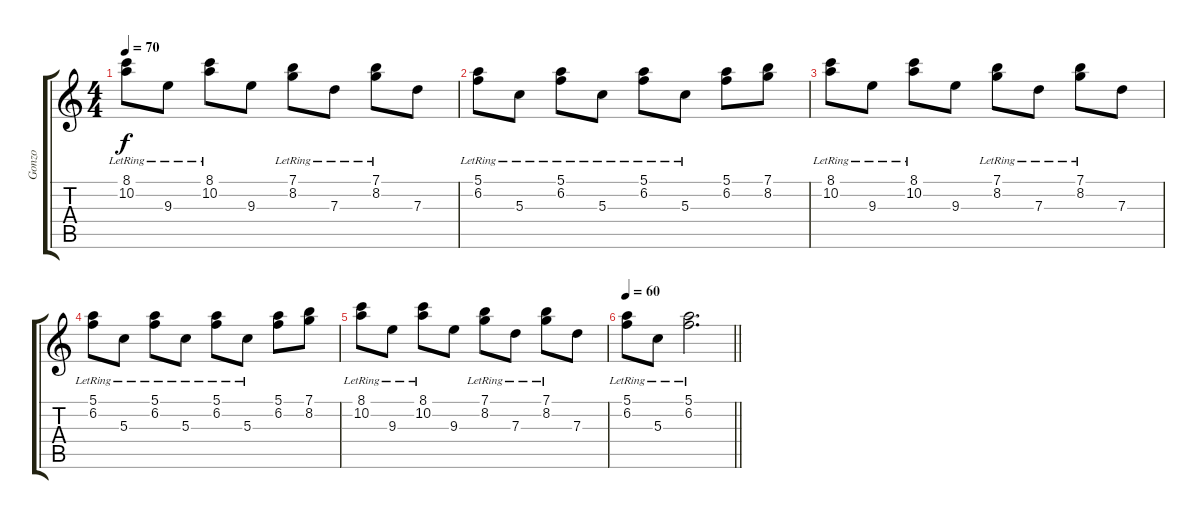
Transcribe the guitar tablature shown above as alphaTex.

\track ("Gonzo" "Gonzo") {instrument electricguitarclean}
\staff {score tabs}
\tuning (E4 B3 G3 D3 A2 E2) {hide}
\ts (4 4)
\tempo 70
\clef g2
\ks c
(8.1{lr} 10.2{lr}).8{dy f} 9.3{lr}.8 (8.1{lr} 10.2{lr}).8 9.3.8 (7.1{lr} 8.2{lr}).8 7.3{lr}.8 (7.1{lr} 8.2{lr}).8 7.3.8 |
(5.1{lr} 6.2{lr}).8 5.3{lr}.8 (5.1{lr} 6.2{lr}).8 5.3{lr}.8 (5.1{lr} 6.2{lr}).8 5.3{lr}.8 (5.1 6.2).8 (7.1 8.2).8 |
(8.1{lr} 10.2{lr}).8 9.3{lr}.8 (8.1{lr} 10.2{lr}).8 9.3.8 (7.1{lr} 8.2{lr}).8 7.3{lr}.8 (7.1{lr} 8.2{lr}).8 7.3.8 |
(5.1{lr} 6.2{lr}).8 5.3{lr}.8 (5.1{lr} 6.2{lr}).8 5.3{lr}.8 (5.1{lr} 6.2{lr}).8 5.3{lr}.8 (5.1 6.2).8 (7.1 8.2).8 |
(8.1{lr} 10.2{lr}).8 9.3{lr}.8 (8.1{lr} 10.2{lr}).8 9.3.8 (7.1{lr} 8.2{lr}).8 7.3{lr}.8 (7.1{lr} 8.2{lr}).8 7.3.8 |
\tempo 60
\barLineRight lightlight
(5.1{lr} 6.2{lr}).8 5.3{lr}.8 (5.1{lr} 6.2{lr}).2{d}
